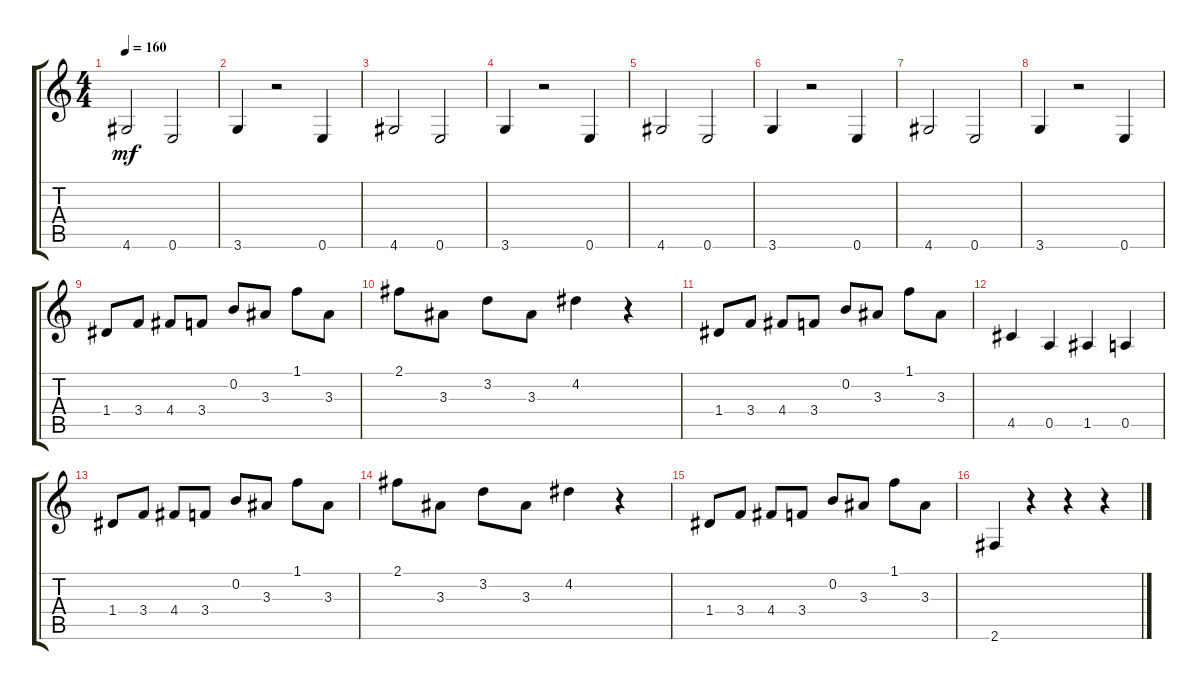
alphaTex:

\track "" {instrument distortionguitar}
\staff {score tabs}
\tuning (E4 B3 G3 D3 A2 E2) {hide}
\ts (4 4)
\tempo 160
\clef g2
\ks c
4.6.2{dy mf} 0.6.2 |
3.6.4 r.2 0.6.4 |
4.6.2 0.6.2 |
3.6.4 r.2 0.6.4 |
4.6.2 0.6.2 |
3.6.4 r.2 0.6.4 |
4.6.2 0.6.2 |
3.6.4 r.2 0.6.4 |
1.4.8 3.4.8 4.4.8 3.4.8 0.2.8 3.3.8 1.1.8 3.3.8 |
2.1.8 3.3.8 3.2.8 3.3.8 4.2.4 r.4 |
1.4.8 3.4.8 4.4.8 3.4.8 0.2.8 3.3.8 1.1.8 3.3.8 |
4.5.4 0.5.4 1.5.4 0.5.4 |
1.4.8 3.4.8 4.4.8 3.4.8 0.2.8 3.3.8 1.1.8 3.3.8 |
2.1.8 3.3.8 3.2.8 3.3.8 4.2.4 r.4 |
1.4.8 3.4.8 4.4.8 3.4.8 0.2.8 3.3.8 1.1.8 3.3.8 |
2.6.4 r.4 r.4 r.4
